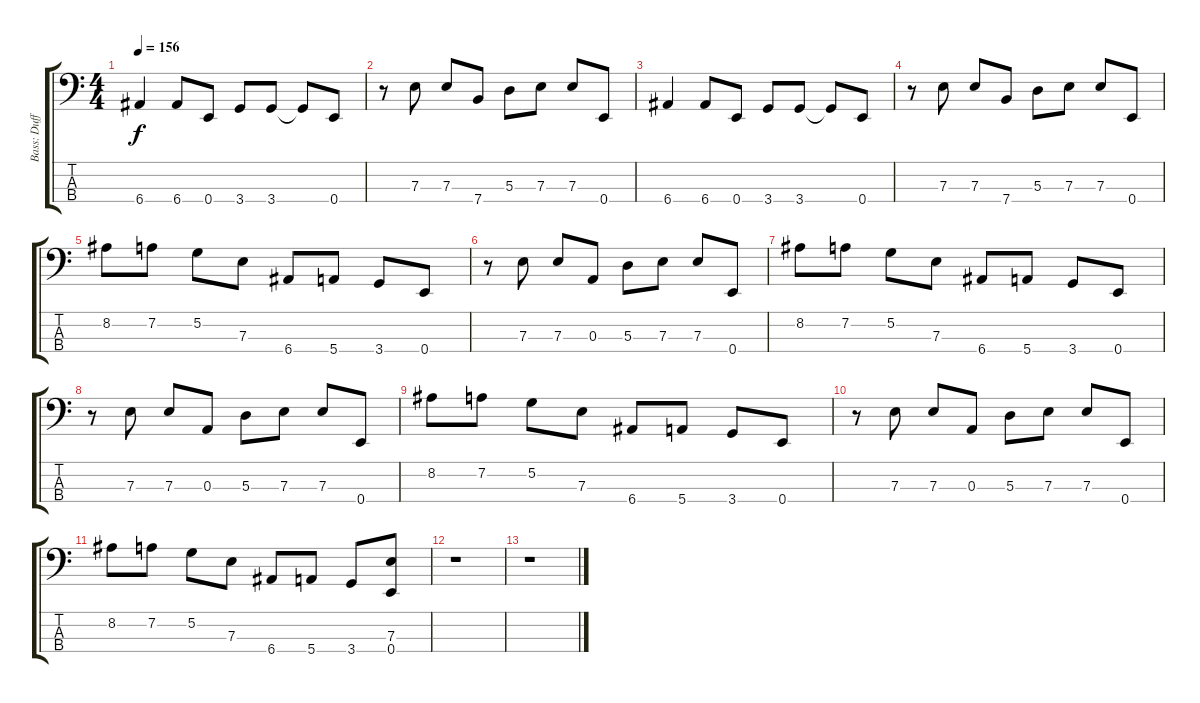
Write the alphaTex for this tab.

\track ("Bass: Duff" "Bass: Duff") {instrument electricbassfinger}
\staff {score tabs}
\tuning (G2 D2 A1 E1) {hide}
\ts (4 4)
\tempo 156
\clef f4
\ks c
6.4.4{dy f} 6.4.8 0.4.8 3.4.8 3.4.8 3.4{t}.8 0.4.8 |
r.8 7.3.8 7.3.8 7.4.8 5.3.8 7.3.8 7.3.8 0.4.8 |
6.4.4 6.4.8 0.4.8 3.4.8 3.4.8 3.4{t}.8 0.4.8 |
r.8 7.3.8 7.3.8 7.4.8 5.3.8 7.3.8 7.3.8 0.4.8 |
8.2.8 7.2.8 5.2.8 7.3.8 6.4.8 5.4.8 3.4.8 0.4.8 |
r.8 7.3.8 7.3.8 0.3.8 5.3.8 7.3.8 7.3.8 0.4.8 |
8.2.8 7.2.8 5.2.8 7.3.8 6.4.8 5.4.8 3.4.8 0.4.8 |
r.8 7.3.8 7.3.8 0.3.8 5.3.8 7.3.8 7.3.8 0.4.8 |
8.2.8 7.2.8 5.2.8 7.3.8 6.4.8 5.4.8 3.4.8 0.4.8 |
r.8 7.3.8 7.3.8 0.3.8 5.3.8 7.3.8 7.3.8 0.4.8 |
8.2.8 7.2.8 5.2.8 7.3.8 6.4.8 5.4.8 3.4.8 (7.3 0.4).8 |
r.1 |
r.1
